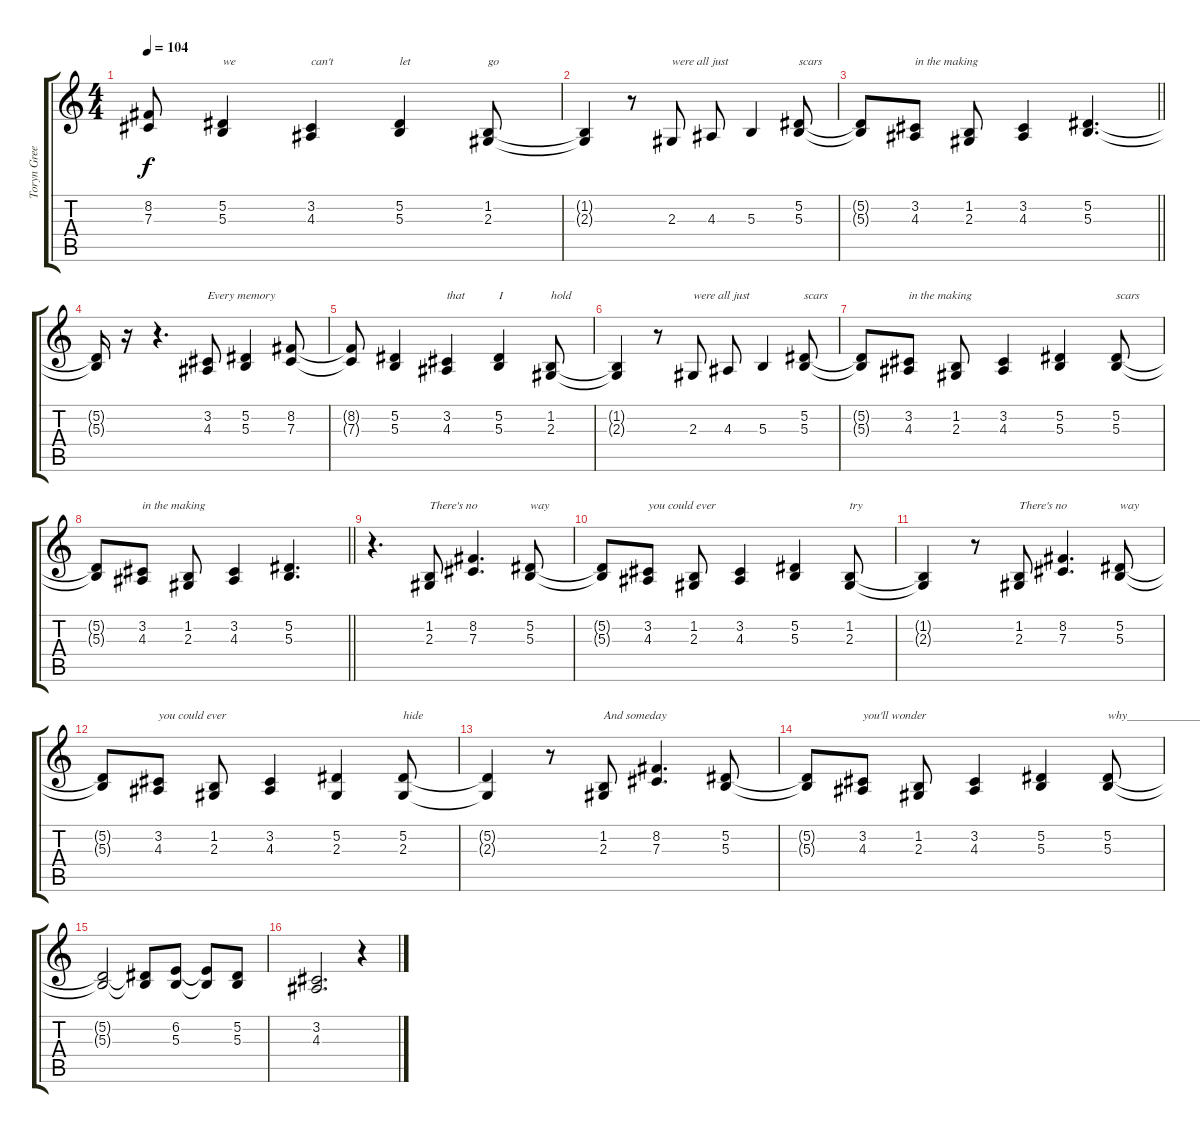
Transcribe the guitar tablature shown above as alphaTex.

\track ("Toryn Green (Vocals)" "Toryn Gree") {instrument violin}
\staff {score tabs}
\tuning (Eb4 Bb3 Gb3 Db3 Ab2 Db2) {hide}
\ts (4 4)
\tempo 104
\clef g2
\ks c
(8.2{t} 7.3{t}).8{dy f} (5.2 5.3).4{txt "we"} (3.2 4.3).4{txt "can't"} (5.2 5.3).4{txt "let"} (1.2 2.3).8{txt "go"} |
(1.2{t} 2.3{t}).4 r.8 2.3.8{txt "were all just"} 4.3.8 5.3.4 (5.2 5.3).8{txt "scars"} |
\barLineRight lightlight
(5.2{t} 5.3{t}).8 (3.2 4.3).8{txt "in the making"} (1.2 2.3).8 (3.2 4.3).4 (5.2 5.3).4{d} |
(5.2{t} 5.3{t}).16 r.16 r.4{d} (3.2 4.3).8{txt "Every memory"} (5.2 5.3).4 (8.2 7.3).8 |
(8.2{t} 7.3{t}).8 (5.2 5.3).4 (3.2 4.3).4{txt "that"} (5.2 5.3).4{txt "I"} (1.2 2.3).8{txt "hold"} |
(1.2{t} 2.3{t}).4 r.8 2.3.8{txt "were all just"} 4.3.8 5.3.4 (5.2 5.3).8{txt "scars"} |
(5.2{t} 5.3{t}).8 (3.2 4.3).8{txt "in the making"} (1.2 2.3).8 (3.2 4.3).4 (5.2 5.3).4 (5.2 5.3).8{txt "scars"} |
\barLineRight lightlight
(5.2{t} 5.3{t}).8 (3.2 4.3).8{txt "in the making"} (1.2 2.3).8 (3.2 4.3).4 (5.2 5.3).4{d} |
r.4{d} (1.2 2.3).8{txt "There's no"} (8.2 7.3).4{d} (5.2 5.3).8{txt "way"} |
(5.2{t} 5.3{t}).8 (3.2 4.3).8{txt "you could ever"} (1.2 2.3).8 (3.2 4.3).4 (5.2 5.3).4 (1.2 2.3).8{txt "try"} |
(1.2{t} 2.3{t}).4 r.8 (1.2 2.3).8{txt "There's no"} (8.2 7.3).4{d} (5.2 5.3).8{txt "way"} |
(5.2{t} 5.3{t}).8 (3.2 4.3).8{txt "you could ever"} (1.2 2.3).8 (3.2 4.3).4 (5.2 2.3).4 (5.2 2.3).8{txt "hide"} |
(5.2{t} 2.3{t}).4 r.8 (1.2 2.3).8{txt "And someday"} (8.2 7.3).4{d} (5.2 5.3).8 |
(5.2{t} 5.3{t}).8 (3.2 4.3).8{txt "you'll wonder"} (1.2 2.3).8 (3.2 4.3).4 (5.2 5.3).4 (5.2 5.3).8{txt "why_________________________________"} |
(5.2{t} 5.3{t}).2 (5.2{t} 5.3{t}).8 (6.2 5.3).8 (6.2{t} 5.3{t}).8 (5.2 5.3).8 |
(3.2 4.3).2{d} r.4
